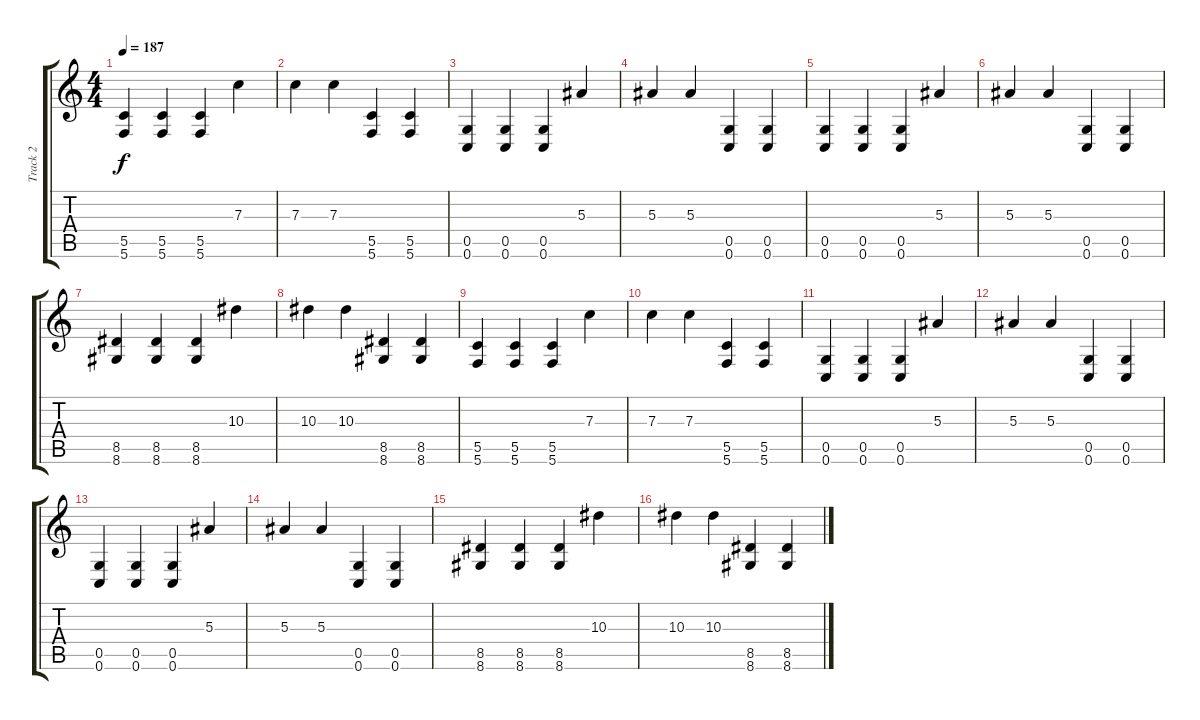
\track ("Track 2" "Track 2") {instrument distortionguitar}
\staff {score tabs}
\tuning (D4 A3 F3 C3 G2 C2) {hide}
\ts (4 4)
\tempo 187
\clef g2
\ks c
(5.5 5.6).4{dy f} (5.5 5.6).4 (5.5 5.6).4 7.3.4 |
7.3.4 7.3.4 (5.5 5.6).4 (5.5 5.6).4 |
(0.5 0.6).4 (0.5 0.6).4 (0.5 0.6).4 5.3.4 |
5.3.4 5.3.4 (0.5 0.6).4 (0.5 0.6).4 |
(0.5 0.6).4 (0.5 0.6).4 (0.5 0.6).4 5.3.4 |
5.3.4 5.3.4 (0.5 0.6).4 (0.5 0.6).4 |
(8.5 8.6).4 (8.5 8.6).4 (8.5 8.6).4 10.3.4 |
10.3.4 10.3.4 (8.5 8.6).4 (8.5 8.6).4 |
(5.5 5.6).4 (5.5 5.6).4 (5.5 5.6).4 7.3.4 |
7.3.4 7.3.4 (5.5 5.6).4 (5.5 5.6).4 |
(0.5 0.6).4 (0.5 0.6).4 (0.5 0.6).4 5.3.4 |
5.3.4 5.3.4 (0.5 0.6).4 (0.5 0.6).4 |
(0.5 0.6).4 (0.5 0.6).4 (0.5 0.6).4 5.3.4 |
5.3.4 5.3.4 (0.5 0.6).4 (0.5 0.6).4 |
(8.5 8.6).4 (8.5 8.6).4 (8.5 8.6).4 10.3.4 |
10.3.4 10.3.4 (8.5 8.6).4 (8.5 8.6).4
